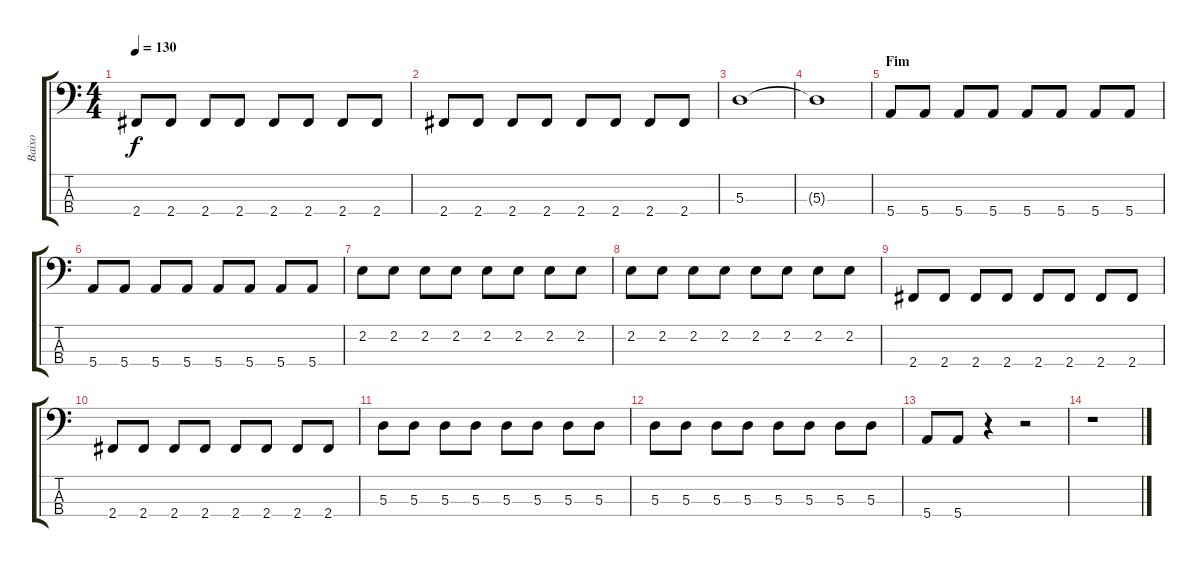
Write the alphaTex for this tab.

\track ("Baixo" "Baixo") {instrument electricbasspick}
\staff {score tabs}
\tuning (G2 D2 A1 E1) {hide}
\ts (4 4)
\tempo 130
\clef f4
\ks c
2.4.8{dy f} 2.4.8 2.4.8 2.4.8 2.4.8 2.4.8 2.4.8 2.4.8 |
2.4.8 2.4.8 2.4.8 2.4.8 2.4.8 2.4.8 2.4.8 2.4.8 |
5.3.1 |
5.3{t}.1 |
\section ("" "Fim")
5.4.8 5.4.8 5.4.8 5.4.8 5.4.8 5.4.8 5.4.8 5.4.8 |
5.4.8 5.4.8 5.4.8 5.4.8 5.4.8 5.4.8 5.4.8 5.4.8 |
2.2.8 2.2.8 2.2.8 2.2.8 2.2.8 2.2.8 2.2.8 2.2.8 |
2.2.8 2.2.8 2.2.8 2.2.8 2.2.8 2.2.8 2.2.8 2.2.8 |
2.4.8 2.4.8 2.4.8 2.4.8 2.4.8 2.4.8 2.4.8 2.4.8 |
2.4.8 2.4.8 2.4.8 2.4.8 2.4.8 2.4.8 2.4.8 2.4.8 |
5.3.8 5.3.8 5.3.8 5.3.8 5.3.8 5.3.8 5.3.8 5.3.8 |
5.3.8 5.3.8 5.3.8 5.3.8 5.3.8 5.3.8 5.3.8 5.3.8 |
5.4.8 5.4.8 r.4 r.2 |
r.1
